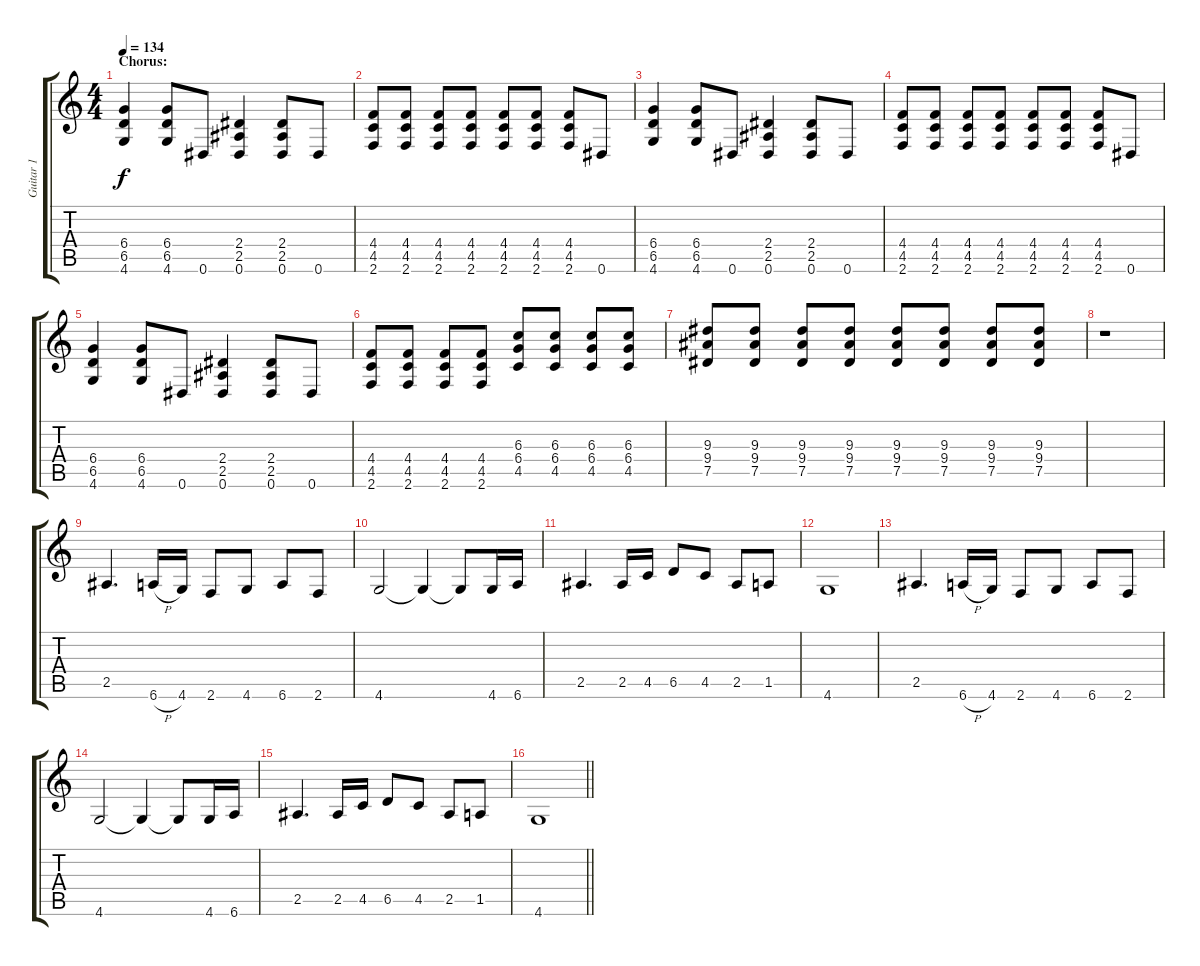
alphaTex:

\track ("Guitar 1" "Guitar 1") {instrument distortionguitar}
\staff {score tabs}
\tuning (Eb4 Bb3 Gb3 Db3 Ab2 Eb2) {hide}
\ts (4 4)
\section ("" "Chorus:")
\tempo 134
\clef g2
\ks c
(6.4 6.5 4.6).4{dy f} (6.4 6.5 4.6).8 0.6.8 (2.4 2.5 0.6).4 (2.4 2.5 0.6).8 0.6.8 |
(4.4 4.5 2.6).8 (4.4 4.5 2.6).8 (4.4 4.5 2.6).8 (4.4 4.5 2.6).8 (4.4 4.5 2.6).8 (4.4 4.5 2.6).8 (4.4 4.5 2.6).8 0.6.8 |
(6.4 6.5 4.6).4 (6.4 6.5 4.6).8 0.6.8 (2.4 2.5 0.6).4 (2.4 2.5 0.6).8 0.6.8 |
(4.4 4.5 2.6).8 (4.4 4.5 2.6).8 (4.4 4.5 2.6).8 (4.4 4.5 2.6).8 (4.4 4.5 2.6).8 (4.4 4.5 2.6).8 (4.4 4.5 2.6).8 0.6.8 |
(6.4 6.5 4.6).4 (6.4 6.5 4.6).8 0.6.8 (2.4 2.5 0.6).4 (2.4 2.5 0.6).8 0.6.8 |
(4.4 4.5 2.6).8 (4.4 4.5 2.6).8 (4.4 4.5 2.6).8 (4.4 4.5 2.6).8 (6.3 6.4 4.5).8 (6.3 6.4 4.5).8 (6.3 6.4 4.5).8 (6.3 6.4 4.5).8 |
(9.3 9.4 7.5).8 (9.3 9.4 7.5).8 (9.3 9.4 7.5).8 (9.3 9.4 7.5).8 (9.3 9.4 7.5).8 (9.3 9.4 7.5).8 (9.3 9.4 7.5).8 (9.3 9.4 7.5).8 |
r.1 |
2.5.4{d volume 14} 6.6{h}.16 4.6.16 2.6.8 4.6.8 6.6.8 2.6.8 |
4.6.2 4.6{t}.4 4.6{t}.8 4.6.16 6.6.16 |
2.5.4{d} 2.5.16 4.5.16 6.5.8 4.5.8 2.5.8 1.5.8 |
4.6.1 |
2.5.4{d} 6.6{h}.16 4.6.16 2.6.8 4.6.8 6.6.8 2.6.8 |
4.6.2 4.6{t}.4 4.6{t}.8 4.6.16 6.6.16 |
2.5.4{d} 2.5.16 4.5.16 6.5.8 4.5.8 2.5.8 1.5.8 |
\barLineRight lightlight
4.6.1
